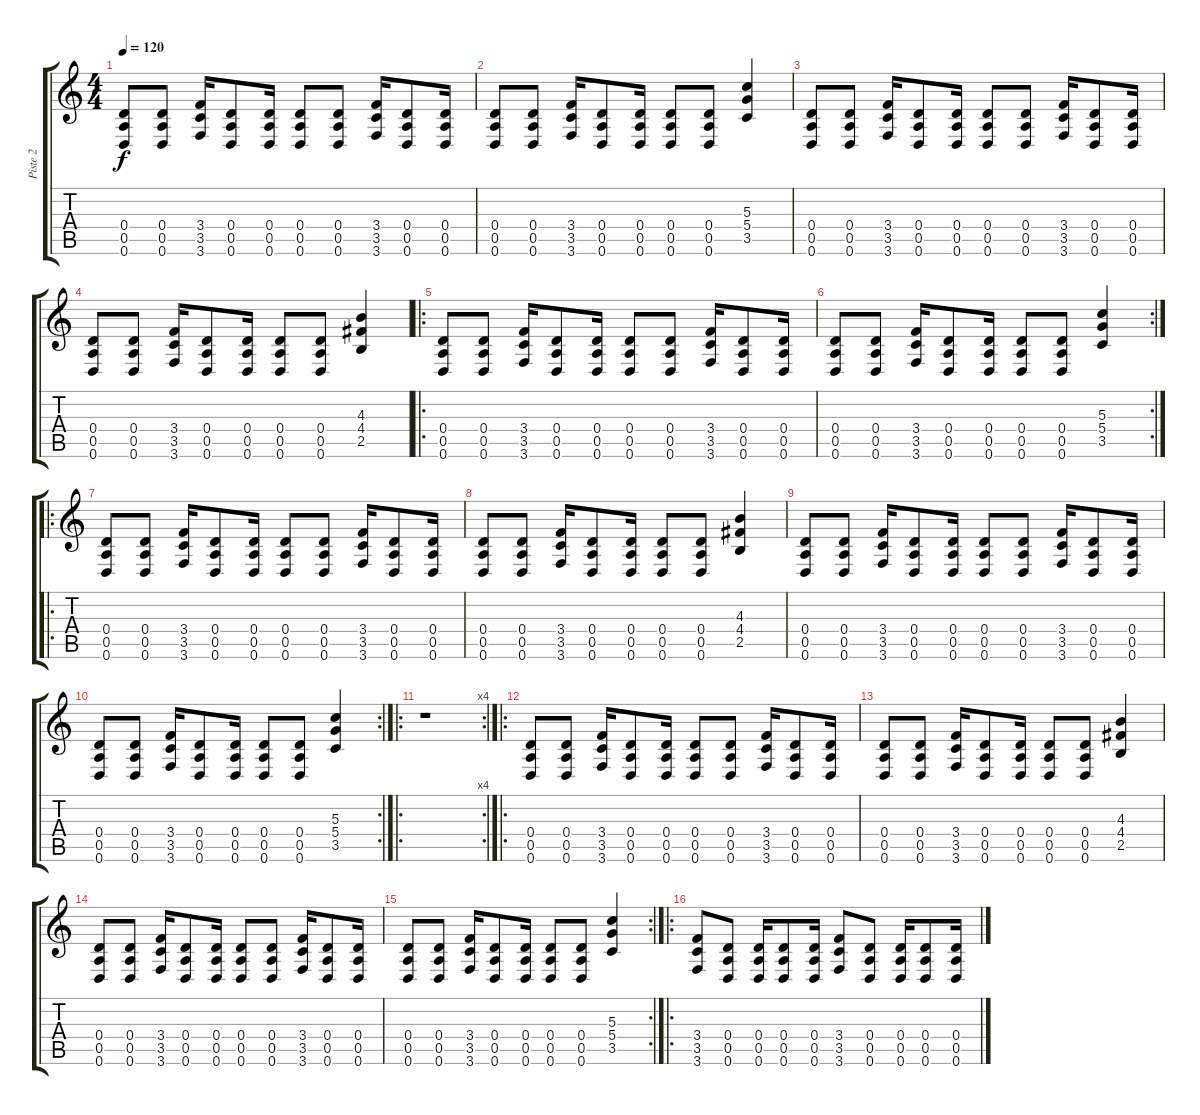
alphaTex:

\track ("Piste 2" "Piste 2") {instrument distortionguitar}
\staff {score tabs}
\tuning (E4 B3 G3 D3 A2 D2) {hide}
\ts (4 4)
\tempo 120
\clef g2
\ks c
(0.4 0.5 0.6).8{dy f instrument distortionguitar} (0.4 0.5 0.6).8 (3.4 3.5 3.6).16 (0.4 0.5 0.6).8 (0.4 0.5 0.6).16 (0.4 0.5 0.6).8 (0.4 0.5 0.6).8 (3.4 3.5 3.6).16 (0.4 0.5 0.6).8 (0.4 0.5 0.6).16 |
(0.4 0.5 0.6).8 (0.4 0.5 0.6).8 (3.4 3.5 3.6).16 (0.4 0.5 0.6).8 (0.4 0.5 0.6).16 (0.4 0.5 0.6).8 (0.4 0.5 0.6).8 (5.3 5.4 3.5).4 |
(0.4 0.5 0.6).8 (0.4 0.5 0.6).8 (3.4 3.5 3.6).16 (0.4 0.5 0.6).8 (0.4 0.5 0.6).16 (0.4 0.5 0.6).8 (0.4 0.5 0.6).8 (3.4 3.5 3.6).16 (0.4 0.5 0.6).8 (0.4 0.5 0.6).16 |
(0.4 0.5 0.6).8 (0.4 0.5 0.6).8 (3.4 3.5 3.6).16 (0.4 0.5 0.6).8 (0.4 0.5 0.6).16 (0.4 0.5 0.6).8 (0.4 0.5 0.6).8 (4.3 4.4 2.5).4 |
\ro
(0.4 0.5 0.6).8 (0.4 0.5 0.6).8 (3.4 3.5 3.6).16 (0.4 0.5 0.6).8 (0.4 0.5 0.6).16 (0.4 0.5 0.6).8 (0.4 0.5 0.6).8 (3.4 3.5 3.6).16 (0.4 0.5 0.6).8 (0.4 0.5 0.6).16 |
\rc 2
(0.4 0.5 0.6).8 (0.4 0.5 0.6).8 (3.4 3.5 3.6).16 (0.4 0.5 0.6).8 (0.4 0.5 0.6).16 (0.4 0.5 0.6).8 (0.4 0.5 0.6).8 (5.3 5.4 3.5).4 |
\ro
(0.4 0.5 0.6).8 (0.4 0.5 0.6).8 (3.4 3.5 3.6).16 (0.4 0.5 0.6).8 (0.4 0.5 0.6).16 (0.4 0.5 0.6).8 (0.4 0.5 0.6).8 (3.4 3.5 3.6).16 (0.4 0.5 0.6).8 (0.4 0.5 0.6).16 |
(0.4 0.5 0.6).8 (0.4 0.5 0.6).8 (3.4 3.5 3.6).16 (0.4 0.5 0.6).8 (0.4 0.5 0.6).16 (0.4 0.5 0.6).8 (0.4 0.5 0.6).8 (4.3 4.4 2.5).4 |
(0.4 0.5 0.6).8 (0.4 0.5 0.6).8 (3.4 3.5 3.6).16 (0.4 0.5 0.6).8 (0.4 0.5 0.6).16 (0.4 0.5 0.6).8 (0.4 0.5 0.6).8 (3.4 3.5 3.6).16 (0.4 0.5 0.6).8 (0.4 0.5 0.6).16 |
\rc 2
(0.4 0.5 0.6).8 (0.4 0.5 0.6).8 (3.4 3.5 3.6).16 (0.4 0.5 0.6).8 (0.4 0.5 0.6).16 (0.4 0.5 0.6).8 (0.4 0.5 0.6).8 (5.3 5.4 3.5).4 |
\ro
\rc 4
r.1 |
\ro
(0.4 0.5 0.6).8 (0.4 0.5 0.6).8 (3.4 3.5 3.6).16 (0.4 0.5 0.6).8 (0.4 0.5 0.6).16 (0.4 0.5 0.6).8 (0.4 0.5 0.6).8 (3.4 3.5 3.6).16 (0.4 0.5 0.6).8 (0.4 0.5 0.6).16 |
(0.4 0.5 0.6).8 (0.4 0.5 0.6).8 (3.4 3.5 3.6).16 (0.4 0.5 0.6).8 (0.4 0.5 0.6).16 (0.4 0.5 0.6).8 (0.4 0.5 0.6).8 (4.3 4.4 2.5).4 |
(0.4 0.5 0.6).8 (0.4 0.5 0.6).8 (3.4 3.5 3.6).16 (0.4 0.5 0.6).8 (0.4 0.5 0.6).16 (0.4 0.5 0.6).8 (0.4 0.5 0.6).8 (3.4 3.5 3.6).16 (0.4 0.5 0.6).8 (0.4 0.5 0.6).16 |
\rc 2
(0.4 0.5 0.6).8 (0.4 0.5 0.6).8 (3.4 3.5 3.6).16 (0.4 0.5 0.6).8 (0.4 0.5 0.6).16 (0.4 0.5 0.6).8 (0.4 0.5 0.6).8 (5.3 5.4 3.5).4 |
\ro
(3.4 3.5 3.6).8 (0.4 0.5 0.6).8 (0.4 0.5 0.6).16 (0.4 0.5 0.6).8 (0.4 0.5 0.6).16 (3.4 3.5 3.6).8 (0.4 0.5 0.6).8 (0.4 0.5 0.6).16 (0.4 0.5 0.6).8 (0.4 0.5 0.6).16
